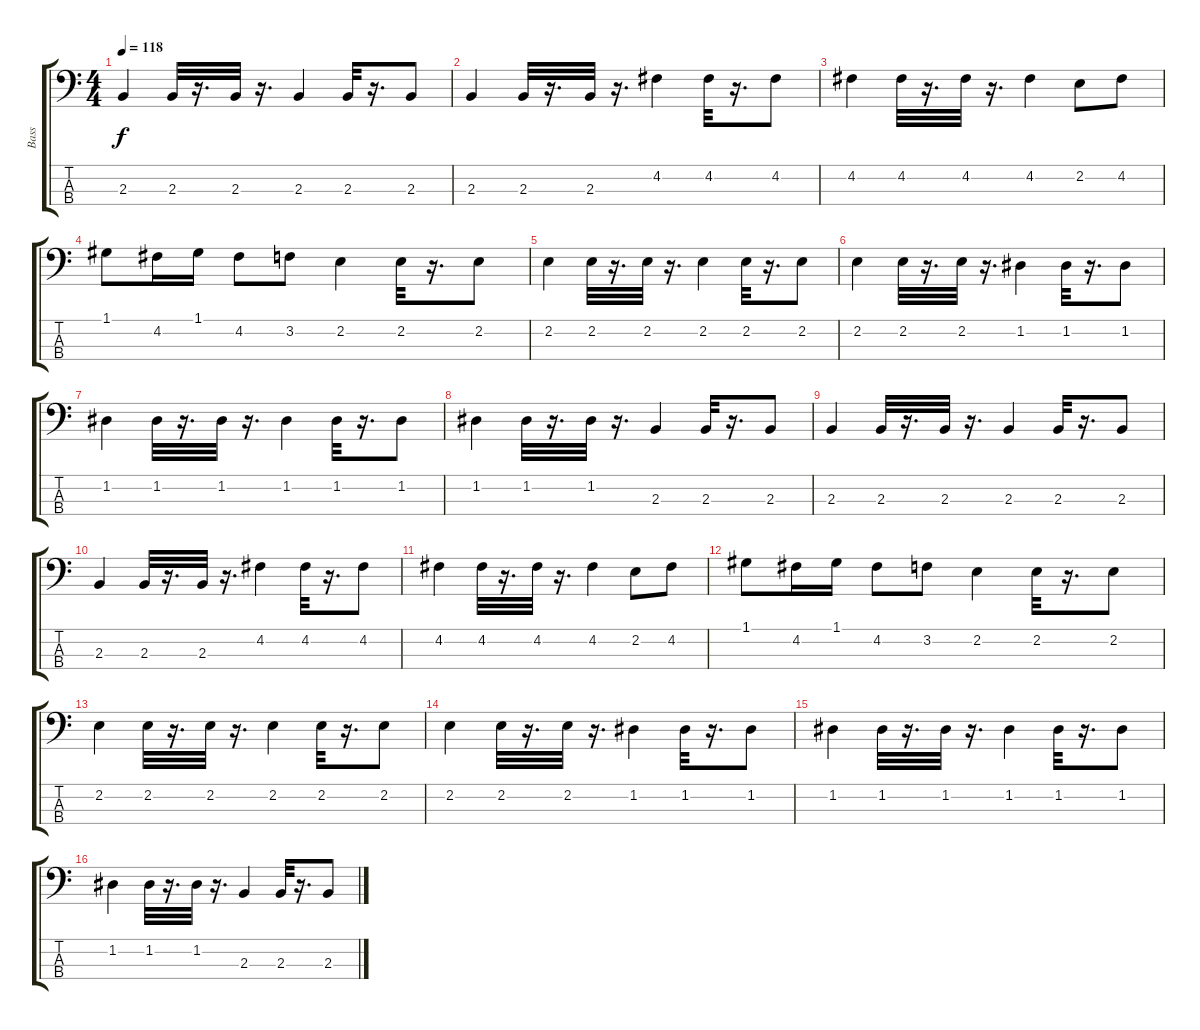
\track ("Bass" "Bass") {instrument electricbassfinger}
\staff {score tabs}
\tuning (G2 D2 A1 E1) {hide}
\ts (4 4)
\tempo 118
\clef f4
\ks c
2.3.4{dy f} 2.3.32 r.16{d} 2.3.32 r.16{d} 2.3.4 2.3.32 r.16{d} 2.3.8 |
2.3.4 2.3.32 r.16{d} 2.3.32 r.16{d} 4.2.4 4.2.32 r.16{d} 4.2.8 |
4.2.4 4.2.32 r.16{d} 4.2.32 r.16{d} 4.2.4 2.2.8 4.2.8 |
1.1.8 4.2.16 1.1.16 4.2.8 3.2.8 2.2.4 2.2.32 r.16{d} 2.2.8 |
2.2.4 2.2.32 r.16{d} 2.2.32 r.16{d} 2.2.4 2.2.32 r.16{d} 2.2.8 |
2.2.4 2.2.32 r.16{d} 2.2.32 r.16{d} 1.2.4 1.2.32 r.16{d} 1.2.8 |
1.2.4 1.2.32 r.16{d} 1.2.32 r.16{d} 1.2.4 1.2.32 r.16{d} 1.2.8 |
1.2.4 1.2.32 r.16{d} 1.2.32 r.16{d} 2.3.4 2.3.32 r.16{d} 2.3.8 |
2.3.4 2.3.32 r.16{d} 2.3.32 r.16{d} 2.3.4 2.3.32 r.16{d} 2.3.8 |
2.3.4 2.3.32 r.16{d} 2.3.32 r.16{d} 4.2.4 4.2.32 r.16{d} 4.2.8 |
4.2.4 4.2.32 r.16{d} 4.2.32 r.16{d} 4.2.4 2.2.8 4.2.8 |
1.1.8 4.2.16 1.1.16 4.2.8 3.2.8 2.2.4 2.2.32 r.16{d} 2.2.8 |
2.2.4 2.2.32 r.16{d} 2.2.32 r.16{d} 2.2.4 2.2.32 r.16{d} 2.2.8 |
2.2.4 2.2.32 r.16{d} 2.2.32 r.16{d} 1.2.4 1.2.32 r.16{d} 1.2.8 |
1.2.4 1.2.32 r.16{d} 1.2.32 r.16{d} 1.2.4 1.2.32 r.16{d} 1.2.8 |
1.2.4 1.2.32 r.16{d} 1.2.32 r.16{d} 2.3.4 2.3.32 r.16{d} 2.3.8
